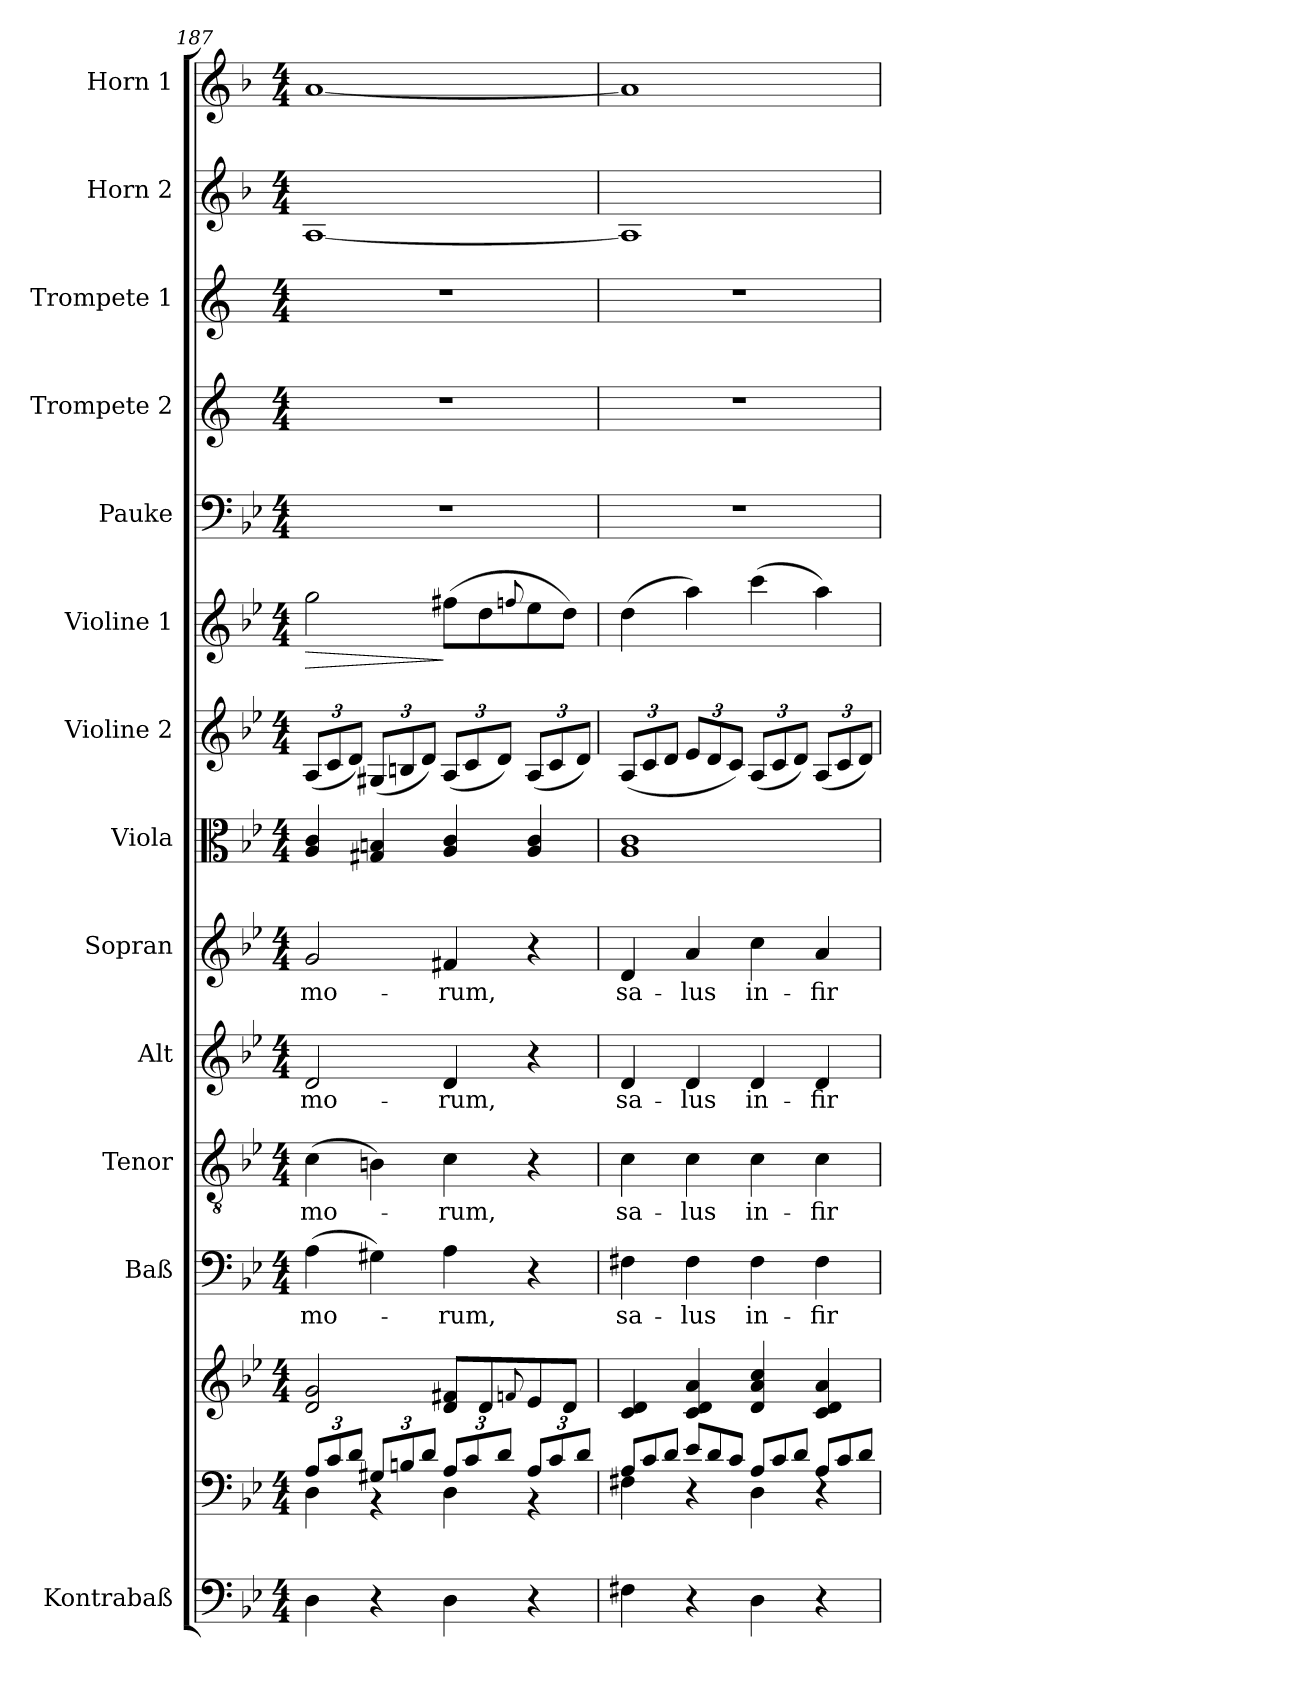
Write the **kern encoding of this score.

**kern	**kern	**kern	**kern	**text	**kern	**text	**kern	**text	**kern	**text	**kern	**kern	**kern	**dynam	**kern	**kern	**kern	**kern	**kern
*part14	*part13	*part13	*part12	*part12	*part11	*part11	*part10	*part10	*part9	*part9	*part8	*part7	*part6	*part6	*part5	*part4	*part3	*part2	*part1
*staff15	*staff14	*staff13	*staff12	*staff12	*staff11	*staff11	*staff10	*staff10	*staff9	*staff9	*staff8	*staff7	*staff6	*staff6	*staff5	*staff4	*staff3	*staff2	*staff1
*I"Kontrabaß	*	*	*I"Baß	*	*I"Tenor	*	*I"Alt	*	*I"Sopran	*	*I"Viola	*I"Violine 2	*I"Violine 1	*	*I"Pauke	*I"Trompete 2	*I"Trompete 1	*I"Horn 2	*I"Horn 1
*I'Kb.	*	*	*	*	*	*	*	*	*	*	*I'Vla.	*I'Vl. 2	*I'Vl. 1	*	*	*I'Tr. 2	*I'Tr. 1	*I'Hr. 2	*I'Hr. 1
*clefF4	*clefF4	*clefG2	*clefF4	*	*clefGv2	*	*clefG2	*	*clefG2	*	*clefC3	*clefG2	*clefG2	*	*clefF4	*clefG2	*clefG2	*clefG2	*clefG2
*ITrd7c12	*	*	*	*	*	*	*	*	*	*	*	*	*	*	*	*ITrd1c2	*ITrd1c2	*ITrd4c7	*ITrd4c7
*k[b-e-]	*k[b-e-]	*k[b-e-]	*k[b-e-]	*	*k[b-e-]	*	*k[b-e-]	*	*k[b-e-]	*	*k[b-e-]	*k[b-e-]	*k[b-e-]	*	*k[b-e-]	*k[b-e-]	*k[b-e-]	*k[b-e-]	*k[b-e-]
*B-:	*B-:	*B-:	*B-:	*	*B-:	*	*B-:	*	*B-:	*	*B-:	*B-:	*B-:	*	*B-:	*B-:	*B-:	*B-:	*B-:
*M4/4	*M4/4	*M4/4	*M4/4	*	*M4/4	*	*M4/4	*	*M4/4	*	*M4/4	*M4/4	*M4/4	*	*M4/4	*M4/4	*M4/4	*M4/4	*M4/4
=187	=187	=187	=187	=187	=187	=187	=187	=187	=187	=187	=187	=187	=187	=187	=187	=187	=187	=187	=187
*	*^	*	*	*	*	*	*	*	*	*	*	*	*	*	*	*	*	*	*
!	!	!	!	!	!LO:LY:b	!	!LO:LY:b	!	!LO:LY:b	!	!LO:LY:b	!	!	!	!LO:HP:b	!	!	!	!	!
4DD\	12A/L	4D\	2d/ 2g/	(>4A\	-mo-	(>4c\	-mo-	2d/	-mo-	2g/	-mo-	4A/ 4c/	(<12A/L	2gg\	>	1r	1r	1r	[1D	[1d
.	12c/	.	.	.	.	.	.	.	.	.	.	.	12c/	.	.	.	.	.	.	.
.	12d/J	.	.	.	.	.	.	.	.	.	.	.	12d/J)	.	.	.	.	.	.	.
4r	12G#X/L	4rBB	.	4G#X\)	.	4Bn\)	.	.	.	.	.	4G#X/ 4Bn/	(<12G#X/L	.	.	.	.	.	.	.
.	12Bn/	.	.	.	.	.	.	.	.	.	.	.	12Bn/	.	.	.	.	.	.	.
.	12d/J	.	.	.	.	.	.	.	.	.	.	.	12d/J)	.	.	.	.	.	.	.
!	!	!	!	!	!LO:LY:b	!	!LO:LY:b	!	!LO:LY:b	!	!LO:LY:b	!	!	!	!	!	!	!	!	!
4DD\	12A/L	4D\	8d/ 8f#X/L	4A\	-rum,	4c\	-rum,	4d/	-rum,	4f#X/	-rum,	4A/ 4c/	(<12A/L	(>8ff#X\L	]	.	.	.	.	.
.	12c/	.	.	.	.	.	.	.	.	.	.	.	12c/	.	.	.	.	.	.	.
.	.	.	8d/	.	.	.	.	.	.	.	.	.	.	8dd\	.	.	.	.	.	.
.	12d/J	.	.	.	.	.	.	.	.	.	.	.	12d/J)	.	.	.	.	.	.	.
.	.	.	8qqfn/	.	.	.	.	.	.	.	.	.	.	8qqffn/	.	.	.	.	.	.
4r	12A/L	4rBB	8e-/	4r	.	4r	.	4r	.	4r	.	4A/ 4c/	(<12A/L	8ee-\	.	.	.	.	.	.
.	12c/	.	.	.	.	.	.	.	.	.	.	.	12c/	.	.	.	.	.	.	.
.	.	.	8d/J	.	.	.	.	.	.	.	.	.	.	8dd\J)	.	.	.	.	.	.
.	12d/J	.	.	.	.	.	.	.	.	.	.	.	12d/J)	.	.	.	.	.	.	.
=188	=188	=188	=188	=188	=188	=188	=188	=188	=188	=188	=188	=188	=188	=188	=188	=188	=188	=188	=188	=188
*	*Xtuplet	*	*	*	*	*	*	*	*	*	*	*	*	*	*	*	*	*	*	*
!	!	!	!	!	!LO:LY:b	!	!LO:LY:b	!	!LO:LY:b	!	!LO:LY:b	!	!	!	!	!	!	!	!	!
4FF#X\	12A/L	4F#X\	4c/ 4d/	4F#X\	sa-	4c\	sa-	4d/	sa-	4d/	sa-	1A 1c	(<12A/L	(>4dd\	.	1r	1r	1r	1D]	1d]
.	12c/	.	.	.	.	.	.	.	.	.	.	.	12c/	.	.	.	.	.	.	.
.	12d/J	.	.	.	.	.	.	.	.	.	.	.	12d/J	.	.	.	.	.	.	.
!	!	!	!	!	!LO:LY:b	!	!LO:LY:b	!	!LO:LY:b	!	!LO:LY:b	!	!	!	!	!	!	!	!	!
4r	12e-/L	4rC	4c/ 4d/ 4a/	4F#\	-lus	4c\	-lus	4d/	-lus	4a/	-lus	.	12e-/L	4aa\)	.	.	.	.	.	.
.	12d/	.	.	.	.	.	.	.	.	.	.	.	12d/	.	.	.	.	.	.	.
.	12c/J	.	.	.	.	.	.	.	.	.	.	.	12c/J)	.	.	.	.	.	.	.
!	!	!	!	!	!LO:LY:b	!	!LO:LY:b	!	!LO:LY:b	!	!LO:LY:b	!	!	!	!	!	!	!	!	!
4DD\	12A/L	4D\	4d/ 4a/ 4cc/	4F#\	in-	4c\	in-	4d/	in-	4cc\	in-	.	(<12A/L	(>4ccc\	.	.	.	.	.	.
.	12c/	.	.	.	.	.	.	.	.	.	.	.	12c/	.	.	.	.	.	.	.
.	12d/J	.	.	.	.	.	.	.	.	.	.	.	12d/J)	.	.	.	.	.	.	.
!	!	!	!	!	!LO:LY:b	!	!LO:LY:b	!	!LO:LY:b	!	!LO:LY:b	!	!	!	!	!	!	!	!	!
4r	12A/L	4rC	4c/ 4d/ 4a/	4F#\	-fir-	4c\	-fir-	4d/	-fir-	4a/	-fir-	.	(<12A/L	4aa\)	.	.	.	.	.	.
.	12c/	.	.	.	.	.	.	.	.	.	.	.	12c/	.	.	.	.	.	.	.
.	12d/J	.	.	.	.	.	.	.	.	.	.	.	12d/J)	.	.	.	.	.	.	.
*	*v	*v	*	*	*	*	*	*	*	*	*	*	*	*	*	*	*	*	*	*
=	=	=	=	=	=	=	=	=	=	=	=	=	=	=	=	=	=	=	=
*-	*-	*-	*-	*-	*-	*-	*-	*-	*-	*-	*-	*-	*-	*-	*-	*-	*-	*-	*-
